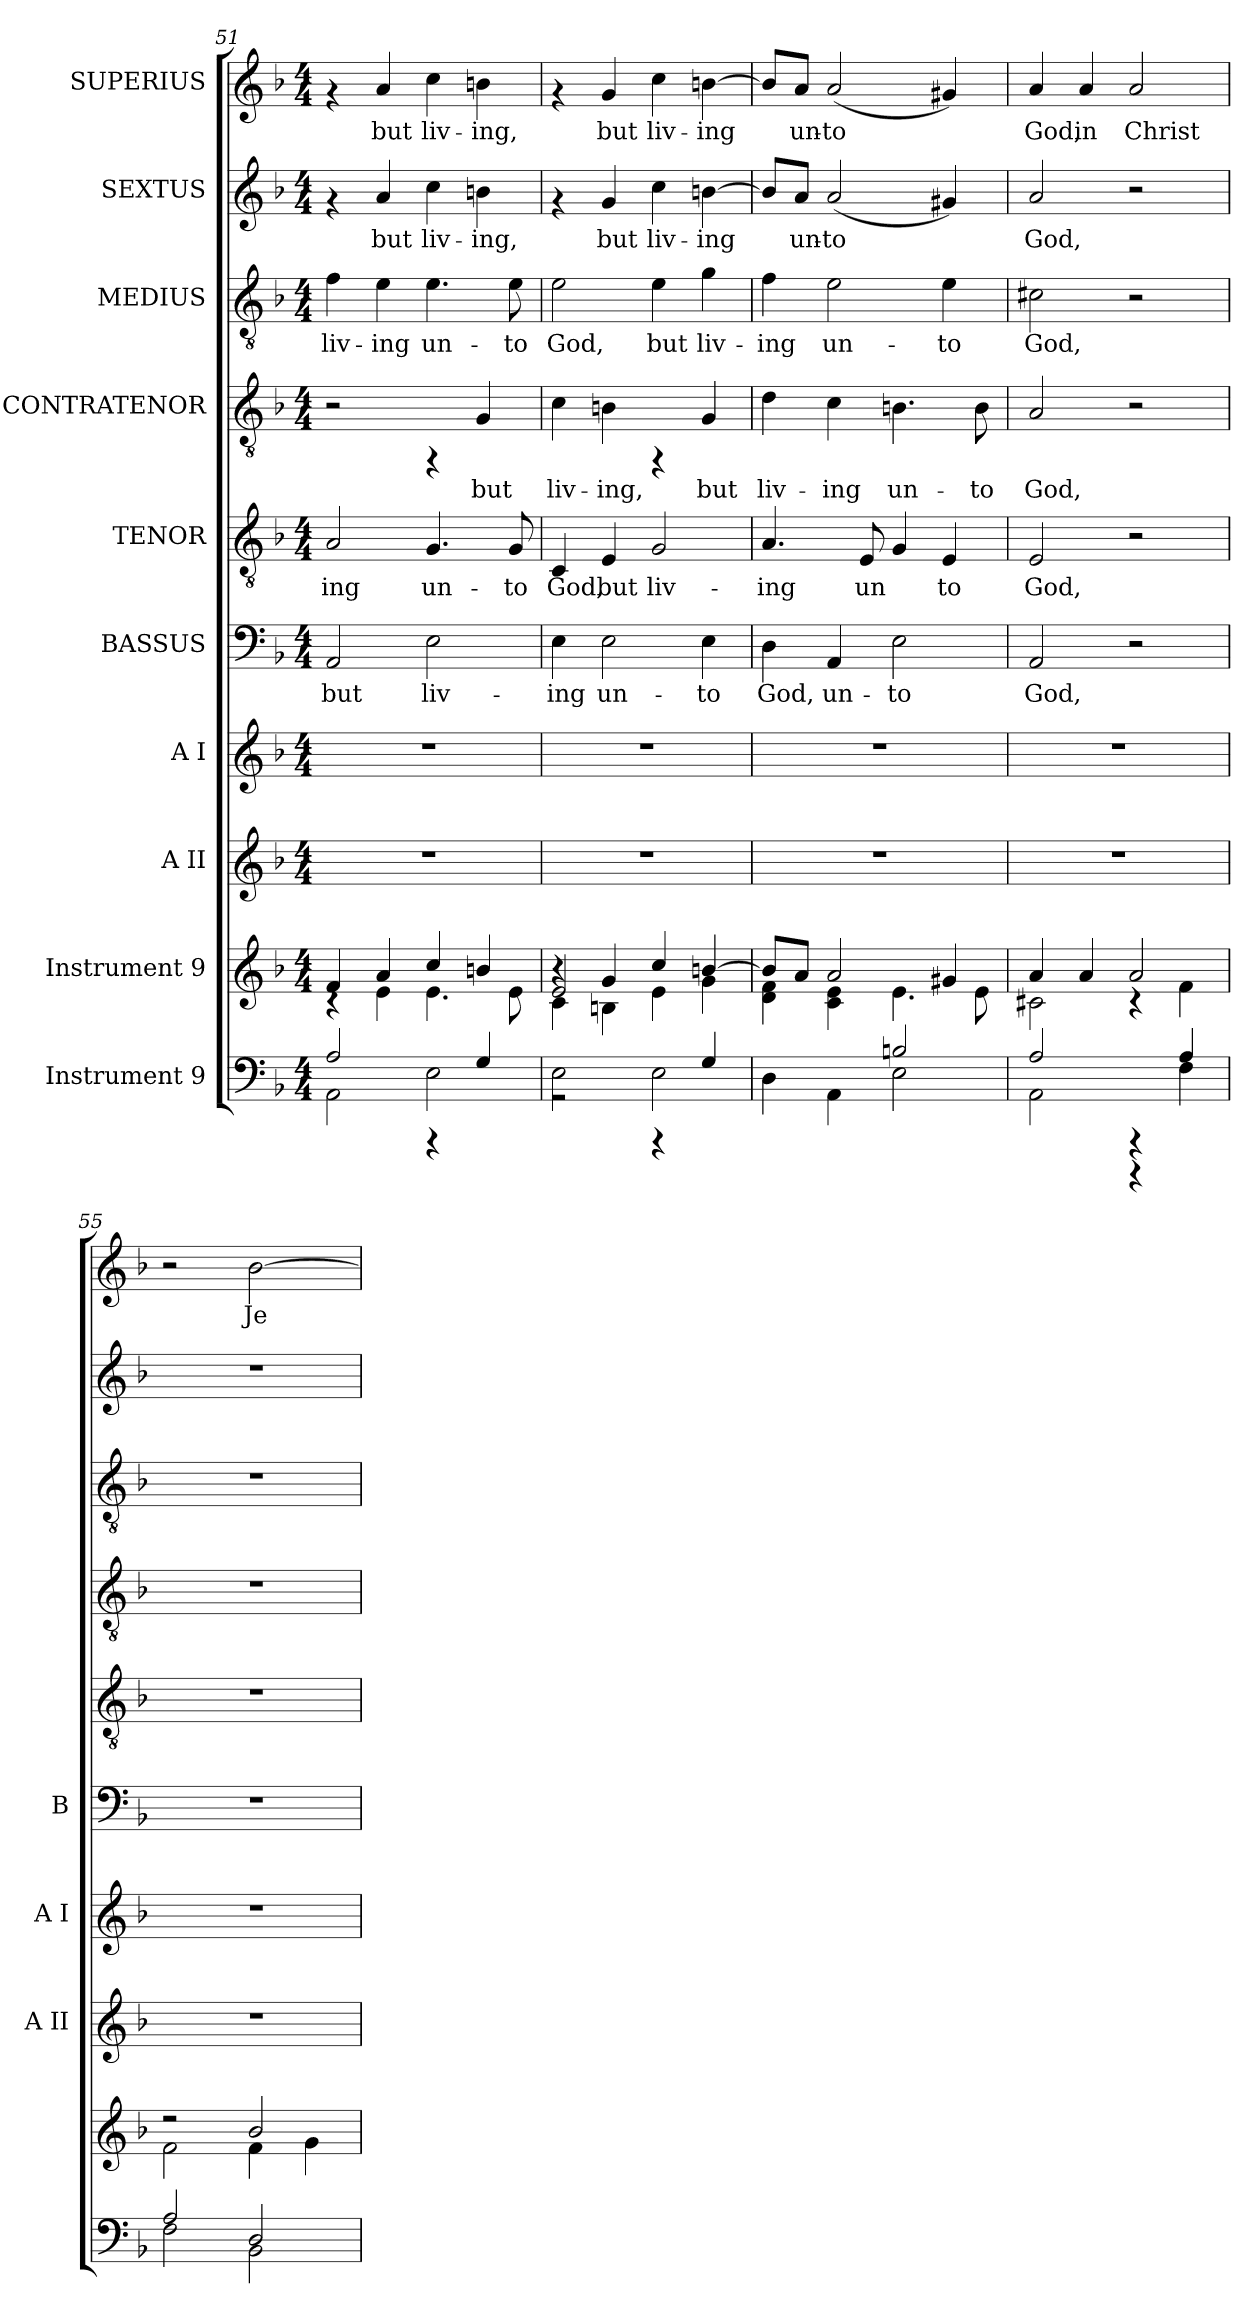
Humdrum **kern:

**kern	**kern	**kern	**kern	**kern	**text	**kern	**text	**kern	**text	**kern	**text	**kern	**text	**kern	**text
*part10	*part9	*part8	*part7	*part6	*part6	*part5	*part5	*part4	*part4	*part3	*part3	*part2	*part2	*part1	*part1
*staff10	*staff9	*staff8	*staff7	*staff6	*staff6	*staff5	*staff5	*staff4	*staff4	*staff3	*staff3	*staff2	*staff2	*staff1	*staff1
*I"Instrument 9	*I"Instrument 9	*I"A II	*I"A I	*I"BASSUS	*	*I"TENOR	*	*I"CONTRATENOR	*	*I"MEDIUS	*	*I"SEXTUS	*	*I"SUPERIUS	*
*	*	*I'A II	*I'A I	*I'B	*	*	*	*	*	*	*	*	*	*	*
*clefF4	*clefG2	*clefG2	*clefG2	*clefF4	*	*clefGv2	*	*clefGv2	*	*clefGv2	*	*clefG2	*	*clefG2	*
*k[b-]	*k[b-]	*k[b-]	*k[b-]	*k[b-]	*	*k[b-]	*	*k[b-]	*	*k[b-]	*	*k[b-]	*	*k[b-]	*
*F:	*F:	*F:	*F:	*F:	*	*F:	*	*F:	*	*F:	*	*F:	*	*F:	*
*M4/4	*M4/4	*M4/4	*M4/4	*M4/4	*	*M4/4	*	*M4/4	*	*M4/4	*	*M4/4	*	*M4/4	*
=51	=51	=51	=51	=51	=51	=51	=51	=51	=51	=51	=51	=51	=51	=51	=51
*^	*^	*	*	*	*	*	*	*	*	*	*	*	*	*	*
!	!	!	!	!	!	!	!LO:LY:b	!	!LO:LY:b	!	!	!	!LO:LY:b	!	!	!	!
2AA\	2A/	4f/	4rc	1r	1r	2AA/	but	2A/	-ing	2r	.	4f\	liv-	4rf	.	4rf	.
!	!	!	!	!	!	!	!	!	!	!	!	!	!LO:LY:b	!	!LO:LY:b:rj	!	!LO:LY:b:cj
.	.	4a/	4e\	.	.	.	.	.	.	.	.	4e\	-ing	4a/	but	4a/	but
!	!	!	!	!	!	!	!LO:LY:b	!	!LO:LY:b	!	!	!	!LO:LY:b	!	!LO:LY:b:rj	!	!LO:LY:b:cj
2E\	4rEEE	4cc/	4.e\	.	.	2E\	liv-	4.G/	un-	4rFF	.	4.e\	un-	4cc\	liv-	4cc\	liv-
!	!	!	!	!	!	!	!	!	!	!	!LO:LY:b	!	!	!	!LO:LY:b:rj	!	!LO:LY:b:cj
.	4G/	4bn/	.	.	.	.	.	.	.	4G/	but	.	.	4bn\	-ing,	4bn\	-ing,
!	!	!	!	!	!	!	!	!	!LO:LY:b	!	!	!	!LO:LY:b	!	!	!	!
.	.	.	8e\	.	.	.	.	8G/	-to	.	.	8e\	-to	.	.	.	.
=52	=52	=52	=52	=52	=52	=52	=52	=52	=52	=52	=52	=52	=52	=52	=52	=52	=52
*	*	*	*^	*	*	*	*	*	*	*	*	*	*	*	*	*	*
!	!	!	!	!	!	!	!	!LO:LY:b	!	!LO:LY:b	!	!LO:LY:b	!	!LO:LY:b	!	!	!	!
2E\	2r	4ra	4c\	2e/	1r	1r	4E\	-ing	4C/	God,	4c\	liv-	2e\	God,	4rf	.	4rf	.
!	!	!	!	!	!	!	!	!LO:LY:b	!	!LO:LY:b	!	!LO:LY:b	!	!	!	!LO:LY:b:rj	!	!LO:LY:b:cj
.	.	4g/	4Bn\	.	.	.	2E\	un-	4E/	but	4Bn\	-ing,	.	.	4g/	but	4g/	but
!	!	!	!	!	!	!	!	!	!	!LO:LY:b	!	!	!	!LO:LY:b	!	!LO:LY:b:rj	!	!LO:LY:b:cj
2E\	4rEEE	4cc/	4e\	2ryy	.	.	.	.	2G/	liv-	4rFF	.	4e\	but	4cc\	liv-	4cc\	liv-
!	!	!	!	!	!	!	!	!LO:LY:b	!	!	!	!LO:LY:b	!	!LO:LY:b	!	!LO:LY:b:rj	!	!LO:LY:b:cj
.	4G/	[>4bn/	4g\	.	.	.	4E\	-to	.	.	4G/	but	4g\	liv-	[>4bn\	-ing	[>4bn\	-ing
*	*	*	*v	*v	*	*	*	*	*	*	*	*	*	*	*	*	*	*
=53	=53	=53	=53	=53	=53	=53	=53	=53	=53	=53	=53	=53	=53	=53	=53	=53	=53
!	!	!	!	!	!	!	!LO:LY:b	!	!LO:LY:b	!	!LO:LY:b	!	!LO:LY:b	!	!LO:LY:b:rj	!	!LO:LY:b:cj
4D\	2ryy	8b/L]	4f\ 4d\	1r	1r	4D\	God,	4.A/	-ing	4d\	liv-	4f\	-ing	8b/L]	.	8b/L]	.
!	!	!	!	!	!	!	!	!	!	!	!	!	!	!	!LO:LY:b:rj	!	!LO:LY:b:cj
.	.	8a/J	.	.	.	.	.	.	.	.	.	.	.	8a/J	un-	8a/J	un-
!	!	!	!	!	!	!	!LO:LY:b	!	!	!	!LO:LY:b	!	!LO:LY:b	!	!LO:LY:b:rj	!	!LO:LY:b:cj
4AA\	.	2a/	4e\ 4c\	.	.	4AA/	un-	.	.	4c\	-ing	2e\	un-	(<2a/	-to	(<2a/	-to
!	!	!	!	!	!	!	!	!	!LO:LY:b	!	!	!	!	!	!	!	!
.	.	.	.	.	.	.	.	8E/	un-	.	.	.	.	.	.	.	.
!	!	!	!	!	!	!	!LO:LY:b	!	!LO:LY:b	!	!LO:LY:b	!	!	!	!	!	!
2E\	2Bn/	.	4.e\	.	.	2E\	-to	4G/	--	4.Bn\	un-	.	.	.	.	.	.
!	!	!	!	!	!	!	!	!	!LO:LY:b	!	!	!	!LO:LY:b	!	!LO:LY:b:rj	!	!LO:LY:b:cj
.	.	4g#X/	.	.	.	.	.	4E/	-to	.	.	4e\	-to	4g#X/)	.	4g#X/)	.
!	!	!	!	!	!	!	!	!	!	!	!LO:LY:b	!	!	!	!	!	!
.	.	.	8e\	.	.	.	.	.	.	8B\	-to	.	.	.	.	.	.
!!LO:PB:g=z
=54	=54	=54	=54	=54	=54	=54	=54	=54	=54	=54	=54	=54	=54	=54	=54	=54	=54
!	!	!	!	!	!	!	!LO:LY:b	!	!LO:LY:b	!	!LO:LY:b	!	!LO:LY:b	!	!LO:LY:b:rj	!	!LO:LY:b:cj
2AA\	2A/	4a/	2c#X\	1r	1r	2AA/	God,	2E/	God,	2A/	God,	2c#X\	God,	2a/	God,	4a/	God,
!	!	!	!	!	!	!	!	!	!	!	!	!	!	!	!	!	!LO:LY:b:cj
.	.	4a/	.	.	.	.	.	.	.	.	.	.	.	.	.	4a/	in
!	!	!	!	!	!	!	!	!	!	!	!	!	!	!	!	!	!LO:LY:b:cj
4rEEE	4rGGGG	2a/	4rc	.	.	2r	.	2r	.	2r	.	2r	.	2r	.	2a/	Christ
4F\	4A/	.	4f\	.	.	.	.	.	.	.	.	.	.	.	.	.	.
=55	=55	=55	=55	=55	=55	=55	=55	=55	=55	=55	=55	=55	=55	=55	=55	=55	=55
2F\	2A/	2r	2f\	1r	1r	1r	.	1r	.	1r	.	1r	.	1r	.	2r	.
!	!	!	!	!	!	!	!	!	!	!	!	!	!	!	!	!	!LO:LY:b:cj
2BB-\	2D/	2b-/	4f\	.	.	.	.	.	.	.	.	.	.	.	.	[>2b-\	Je-
.	.	.	4g\	.	.	.	.	.	.	.	.	.	.	.	.	.	.
*v	*v	*	*	*	*	*	*	*	*	*	*	*	*	*	*	*	*
*	*v	*v	*	*	*	*	*	*	*	*	*	*	*	*	*	*
=	=	=	=	=	=	=	=	=	=	=	=	=	=	=	=
*-	*-	*-	*-	*-	*-	*-	*-	*-	*-	*-	*-	*-	*-	*-	*-
